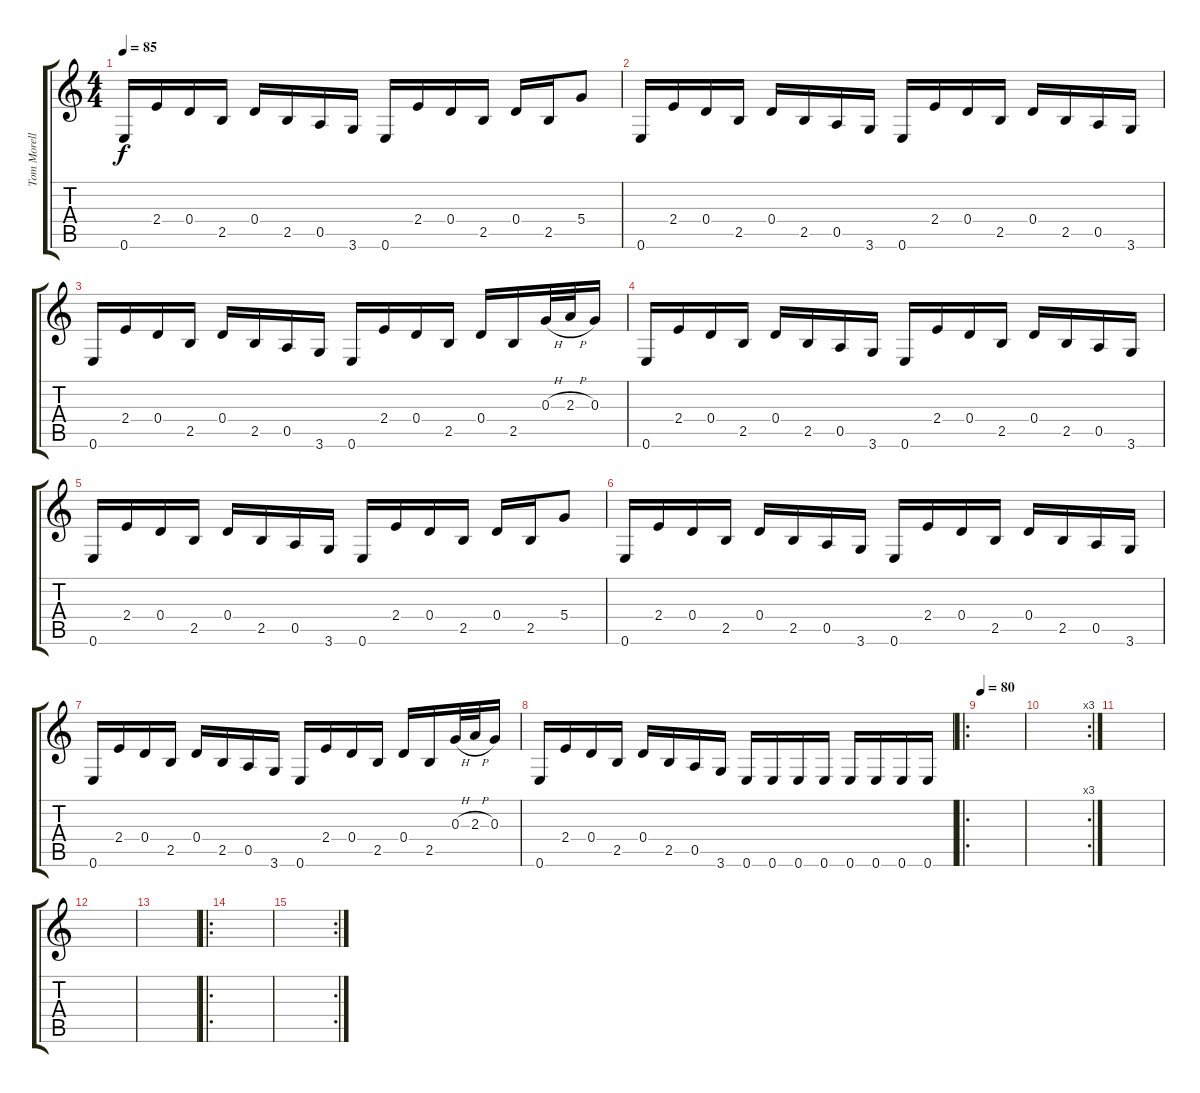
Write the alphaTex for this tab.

\track ("Tom Morello" "Tom Morell") {instrument electricguitarmuted}
\staff {score tabs}
\tuning (E4 B3 G3 D3 A2 E2) {hide}
\ts (4 4)
\tempo 85
\clef g2
\ks c
0.6.16{dy f instrument electricguitarmuted} 2.4.16 0.4.16 2.5.16 0.4.16 2.5.16 0.5.16 3.6.16 0.6.16 2.4.16 0.4.16 2.5.16 0.4.16 2.5.16 5.4.8 |
0.6.16 2.4.16 0.4.16 2.5.16 0.4.16 2.5.16 0.5.16 3.6.16 0.6.16 2.4.16 0.4.16 2.5.16 0.4.16 2.5.16 0.5.16 3.6.16 |
0.6.16 2.4.16 0.4.16 2.5.16 0.4.16 2.5.16 0.5.16 3.6.16 0.6.16 2.4.16 0.4.16 2.5.16 0.4.16 2.5.16 0.3{h}.32 2.3{h}.32 0.3.16 |
0.6.16 2.4.16 0.4.16 2.5.16 0.4.16 2.5.16 0.5.16 3.6.16 0.6.16 2.4.16 0.4.16 2.5.16 0.4.16 2.5.16 0.5.16 3.6.16 |
0.6.16 2.4.16 0.4.16 2.5.16 0.4.16 2.5.16 0.5.16 3.6.16 0.6.16 2.4.16 0.4.16 2.5.16 0.4.16 2.5.16 5.4.8 |
0.6.16 2.4.16 0.4.16 2.5.16 0.4.16 2.5.16 0.5.16 3.6.16 0.6.16 2.4.16 0.4.16 2.5.16 0.4.16 2.5.16 0.5.16 3.6.16 |
0.6.16 2.4.16 0.4.16 2.5.16 0.4.16 2.5.16 0.5.16 3.6.16 0.6.16 2.4.16 0.4.16 2.5.16 0.4.16 2.5.16 0.3{h}.32 2.3{h}.32 0.3.16 |
0.6.16 2.4.16 0.4.16 2.5.16 0.4.16 2.5.16 0.5.16 3.6.16 0.6.16 0.6.16 0.6.16 0.6.16 0.6.16 0.6.16 0.6.16 0.6.16 |
\ro
\tempo 80
|
\rc 3
|
|
|
|
\ro
|
\rc 2
